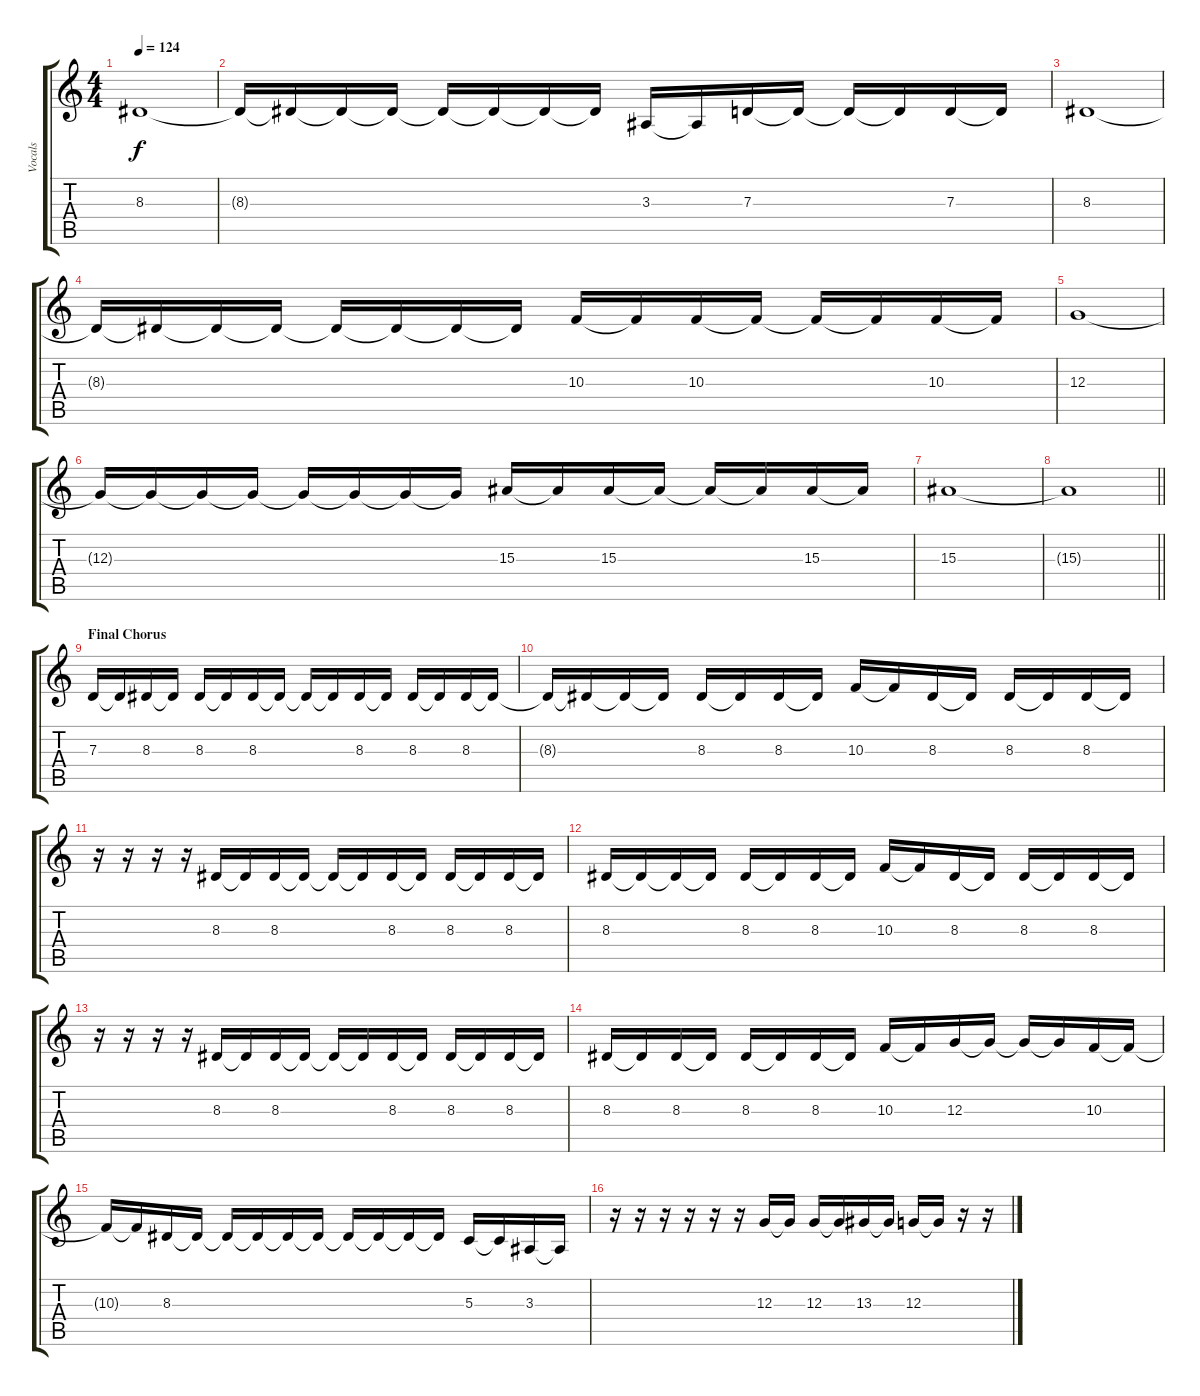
\track ("Vocals" "Vocals") {instrument trumpet}
\staff {score tabs}
\tuning (E4 B3 G3 D3 A2 E2) {hide}
\ts (4 4)
\tempo 124
\clef g2
\ks c
8.3.1{dy f} |
8.3{t}.16 8.3{t}.16 8.3{t}.16 8.3{t}.16 8.3{t}.16 8.3{t}.16 8.3{t}.16 8.3{t}.16 3.3.16 3.3{t}.16 7.3.16 7.3{t}.16 7.3{t}.16 7.3{t}.16 7.3.16 7.3{t}.16 |
8.3.1 |
8.3{t}.16 8.3{t}.16 8.3{t}.16 8.3{t}.16 8.3{t}.16 8.3{t}.16 8.3{t}.16 8.3{t}.16 10.3.16 10.3{t}.16 10.3.16 10.3{t}.16 10.3{t}.16 10.3{t}.16 10.3.16 10.3{t}.16 |
12.3.1 |
12.3{t}.16 12.3{t}.16 12.3{t}.16 12.3{t}.16 12.3{t}.16 12.3{t}.16 12.3{t}.16 12.3{t}.16 15.3.16 15.3{t}.16 15.3.16 15.3{t}.16 15.3{t}.16 15.3{t}.16 15.3.16 15.3{t}.16 |
15.3.1 |
\barLineRight lightlight
15.3{t}.1 |
\section ("" "Final Chorus")
7.3.16 7.3{t}.16 8.3.16 8.3{t}.16 8.3.16 8.3{t}.16 8.3.16 8.3{t}.16 8.3{t}.16 8.3{t}.16 8.3.16 8.3{t}.16 8.3.16 8.3{t}.16 8.3.16 8.3{t}.16 |
8.3{t}.16 8.3{t}.16 8.3{t}.16 8.3{t}.16 8.3.16 8.3{t}.16 8.3.16 8.3{t}.16 10.3.16 10.3{t}.16 8.3.16 8.3{t}.16 8.3.16 8.3{t}.16 8.3.16 8.3{t}.16 |
r.16 r.16 r.16 r.16 8.3.16 8.3{t}.16 8.3.16 8.3{t}.16 8.3{t}.16 8.3{t}.16 8.3.16 8.3{t}.16 8.3.16 8.3{t}.16 8.3.16 8.3{t}.16 |
8.3.16 8.3{t}.16 8.3{t}.16 8.3{t}.16 8.3.16 8.3{t}.16 8.3.16 8.3{t}.16 10.3.16 10.3{t}.16 8.3.16 8.3{t}.16 8.3.16 8.3{t}.16 8.3.16 8.3{t}.16 |
r.16 r.16 r.16 r.16 8.3.16 8.3{t}.16 8.3.16 8.3{t}.16 8.3{t}.16 8.3{t}.16 8.3.16 8.3{t}.16 8.3.16 8.3{t}.16 8.3.16 8.3{t}.16 |
8.3.16 8.3{t}.16 8.3.16 8.3{t}.16 8.3.16 8.3{t}.16 8.3.16 8.3{t}.16 10.3.16 10.3{t}.16 12.3.16 12.3{t}.16 12.3{t}.16 12.3{t}.16 10.3.16 10.3{t}.16 |
10.3{t}.16 10.3{t}.16 8.3.16 8.3{t}.16 8.3{t}.16 8.3{t}.16 8.3{t}.16 8.3{t}.16 8.3{t}.16 8.3{t}.16 8.3{t}.16 8.3{t}.16 5.3.16 5.3{t}.16 3.3.16 3.3{t}.16 |
r.16 r.16 r.16 r.16 r.16 r.16 12.3.16 12.3{t}.16 12.3.16 12.3{t}.16 13.3.16 13.3{t}.16 12.3.16 12.3{t}.16 r.16 r.16
